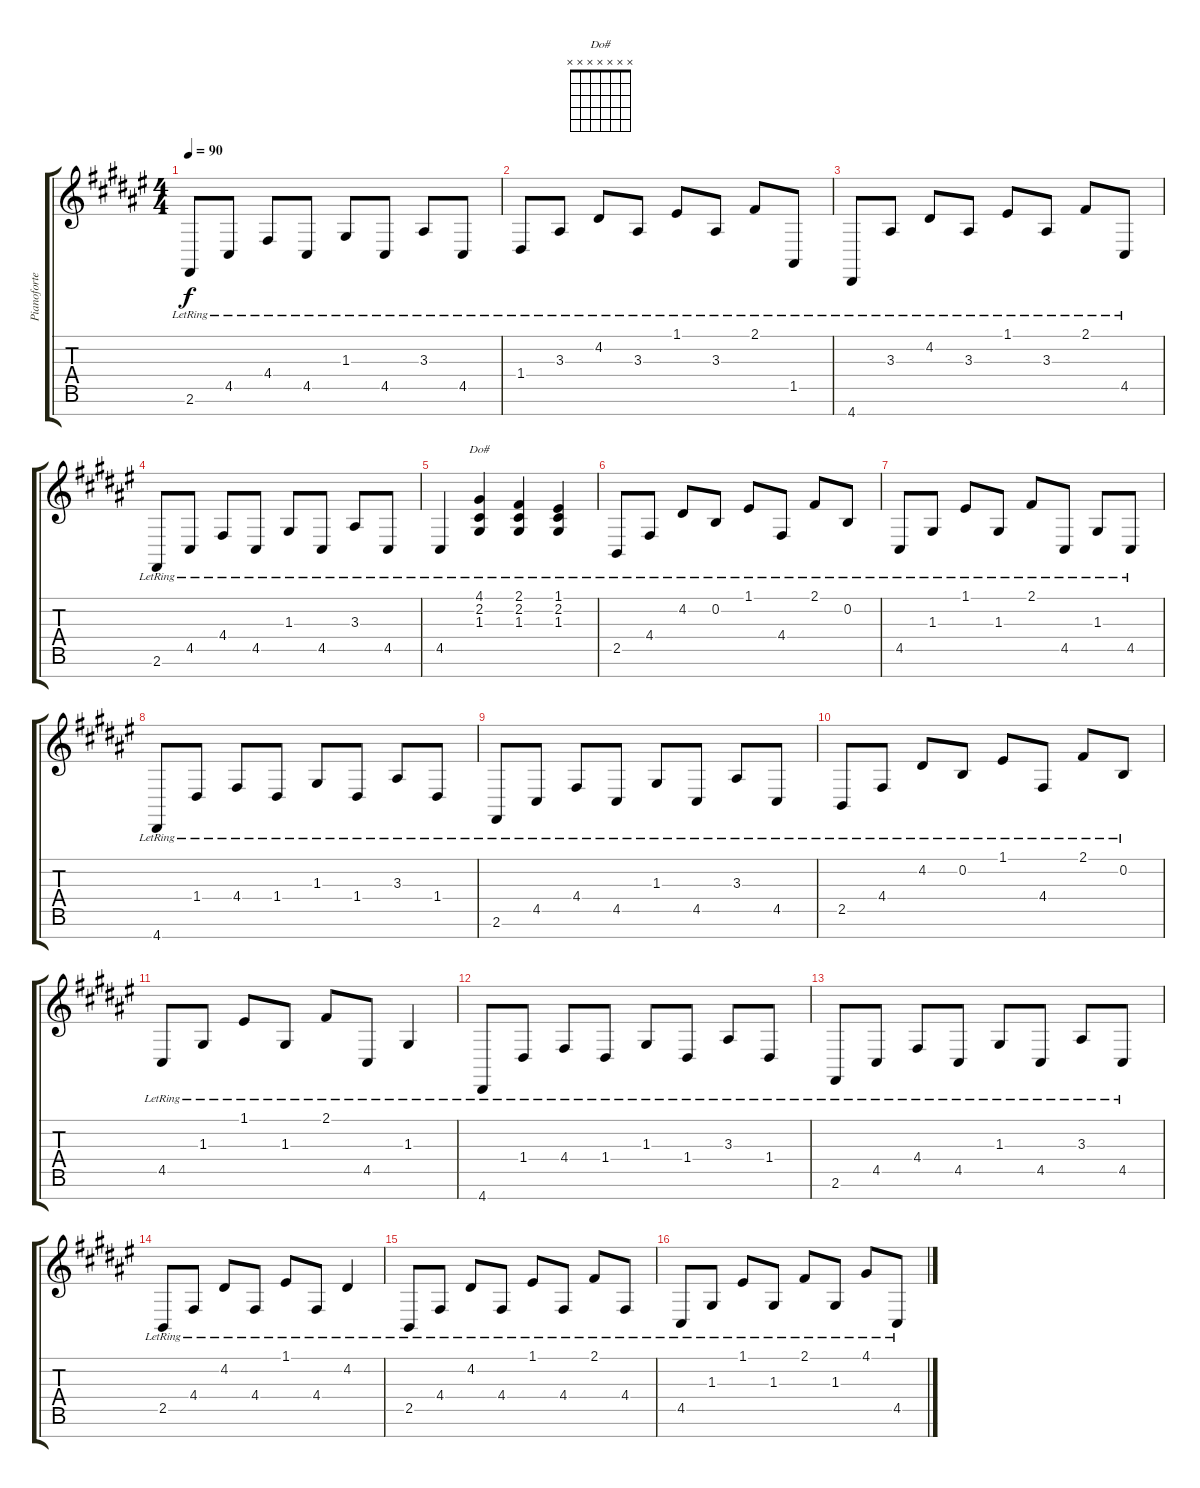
\track ("Pianoforte" "Pianoforte") {instrument acousticgrandpiano}
\staff {score tabs}
\tuning (E4 B3 G3 D3 A2 E2 B1) {hide}
\chord ("Do#" x x x x x x x)
\ts (4 4)
\tempo 90
\clef g2
\ks f#
2.6{lr}.8{dy f} 4.5{lr}.8 4.4{lr}.8 4.5{lr}.8 1.3{lr}.8 4.5{lr}.8 3.3{lr}.8 4.5{lr}.8 |
1.4{lr}.8 3.3{lr}.8 4.2{lr}.8 3.3{lr}.8 1.1{lr}.8 3.3{lr}.8 2.1{lr}.8 1.5{lr}.8 |
4.7{lr}.8 3.3{lr}.8 4.2{lr}.8 3.3{lr}.8 1.1{lr}.8 3.3{lr}.8 2.1{lr}.8 4.5{lr}.8 |
2.6{lr}.8 4.5{lr}.8 4.4{lr}.8 4.5{lr}.8 1.3{lr}.8 4.5{lr}.8 3.3{lr}.8 4.5{lr}.8 |
4.5{lr}.4 (4.1{lr} 2.2{lr} 1.3{lr}).4{ch "Do#"} (2.1{lr} 2.2{lr} 1.3{lr}).4 (1.1{lr} 2.2{lr} 1.3{lr}).4 |
2.5{lr}.8 4.4{lr}.8 4.2{lr}.8 0.2{lr}.8 1.1{lr}.8 4.4{lr}.8 2.1{lr}.8 0.2{lr}.8 |
4.5{lr}.8 1.3{lr}.8 1.1{lr}.8 1.3{lr}.8 2.1{lr}.8 4.5{lr}.8 1.3{lr}.8 4.5{lr}.8 |
4.7{lr}.8 1.4{lr}.8 4.4{lr}.8 1.4{lr}.8 1.3{lr}.8 1.4{lr}.8 3.3{lr}.8 1.4{lr}.8 |
2.6{lr}.8 4.5{lr}.8 4.4{lr}.8 4.5{lr}.8 1.3{lr}.8 4.5{lr}.8 3.3{lr}.8 4.5{lr}.8 |
2.5{lr}.8 4.4{lr}.8 4.2{lr}.8 0.2{lr}.8 1.1{lr}.8 4.4{lr}.8 2.1{lr}.8 0.2{lr}.8 |
4.5{lr}.8 1.3{lr}.8 1.1{lr}.8 1.3{lr}.8 2.1{lr}.8 4.5{lr}.8 1.3{lr}.4 |
4.7{lr}.8 1.4{lr}.8 4.4{lr}.8 1.4{lr}.8 1.3{lr}.8 1.4{lr}.8 3.3{lr}.8 1.4{lr}.8 |
2.6{lr}.8 4.5{lr}.8 4.4{lr}.8 4.5{lr}.8 1.3{lr}.8 4.5{lr}.8 3.3{lr}.8 4.5{lr}.8 |
2.5{lr}.8 4.4{lr}.8 4.2{lr}.8 4.4{lr}.8 1.1{lr}.8 4.4{lr}.8 4.2{lr}.4 |
2.5{lr}.8 4.4{lr}.8 4.2{lr}.8 4.4{lr}.8 1.1{lr}.8 4.4{lr}.8 2.1{lr}.8 4.4{lr}.8 |
4.5{lr}.8 1.3{lr}.8 1.1{lr}.8 1.3{lr}.8 2.1{lr}.8 1.3{lr}.8 4.1{lr}.8 4.5{lr}.8
